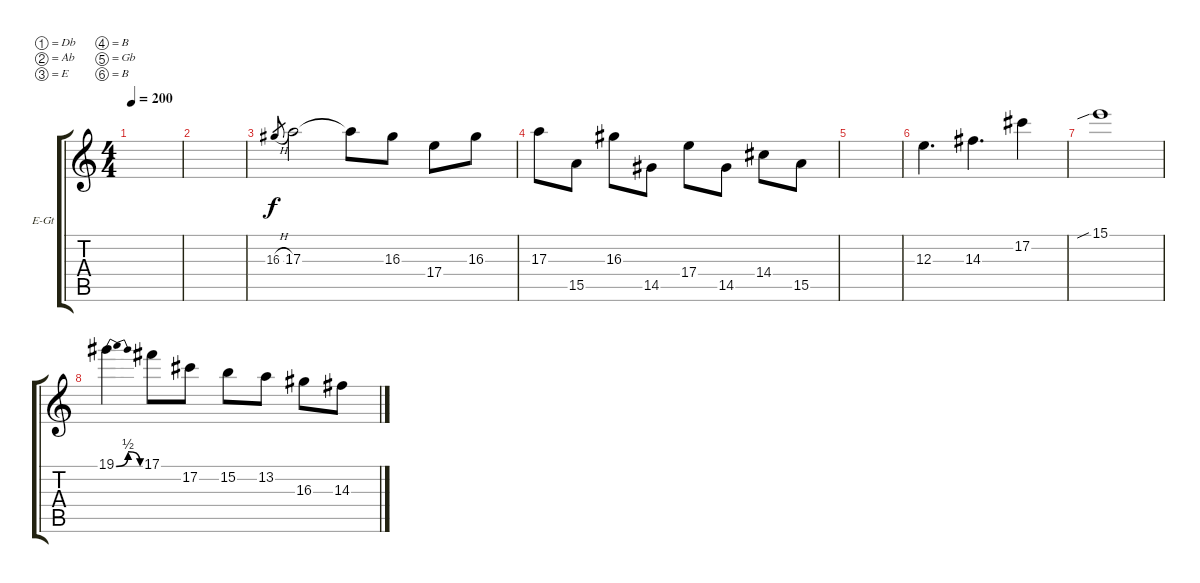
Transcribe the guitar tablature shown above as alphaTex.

\bracketExtendMode groupsimilarinstruments
\firstSystemTrackNameOrientation horizontal
\otherSystemsTrackNameOrientation horizontal
\track ("Solo Harmony" "E-Gt") {instrument distortionguitar}
\staff {score tabs}
\tuning (Db4 Ab3 E3 B2 Gb2 B1)
\ts (4 4)
\tempo 200
\clef g2
\ks c
|
|
16.3{h}.8{gr} 17.3.2 17.3{t}.8 16.3.8 17.4.8 16.3.8 |
17.3.8 15.5.8 16.3.8 14.5.8 17.4.8 14.5.8 14.4.8 15.5.8 |
|
12.3.4{d} 14.3.4{d} 17.2.4 |
15.1{sib}.1 |
19.1{be (bendrelease 0 0 9.6 2 20.4 2 30 0)}.4 17.1.8 17.2.8 15.2.8 13.2.8 16.3.8 14.3.8
